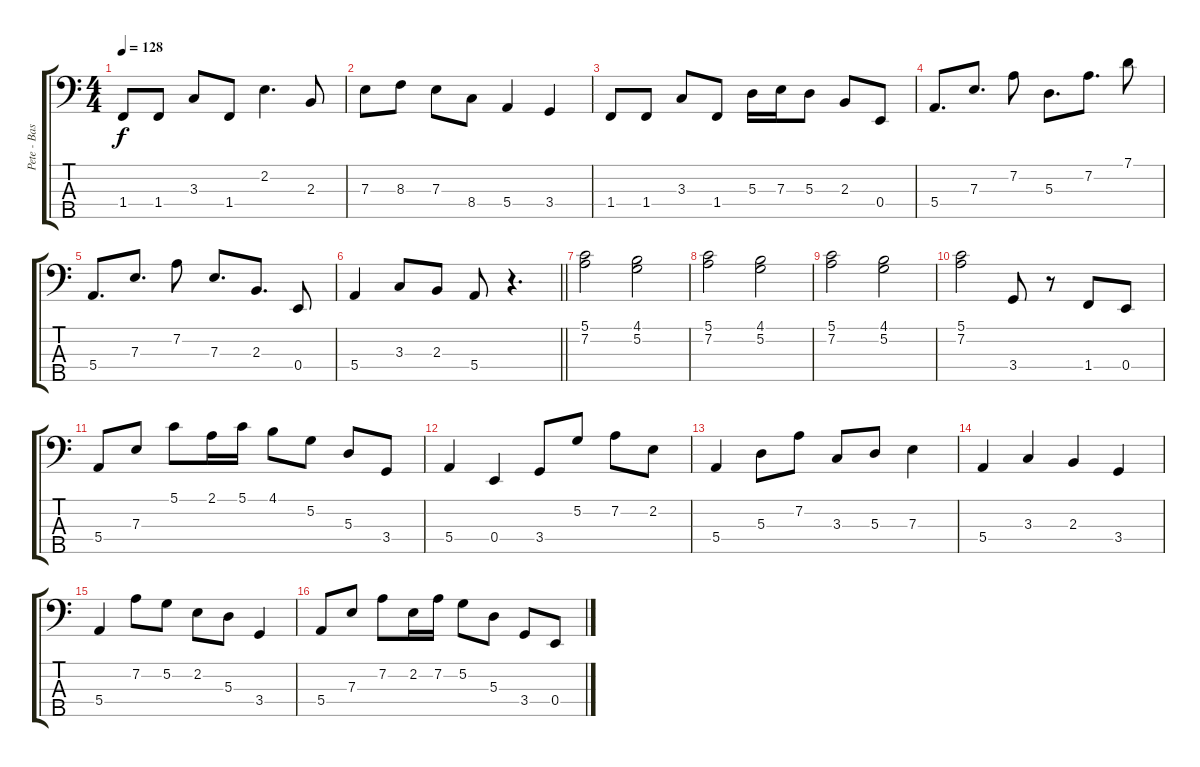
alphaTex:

\track ("Pete - Bass" "Pete - Bas") {instrument electricbassfinger}
\staff {score tabs}
\tuning (G2 D2 A1 E1 B0) {hide}
\ts (4 4)
\tempo 128
\clef f4
\ks c
1.4.8{dy f} 1.4.8 3.3.8 1.4.8 2.2.4{d} 2.3.8 |
7.3.8 8.3.8 7.3.8 8.4.8 5.4.4 3.4.4 |
1.4.8 1.4.8 3.3.8 1.4.8 5.3.16 7.3.16 5.3.8 2.3.8 0.4.8 |
5.4.8{d} 7.3.8{d} 7.2.8 5.3.8{d} 7.2.8{d} 7.1.8 |
5.4.8{d} 7.3.8{d} 7.2.8 7.3.8{d} 2.3.8{d} 0.4.8 |
\barLineRight lightlight
5.4.4 3.3.8 2.3.8 5.4.8 r.4{d} |
(5.1 7.2).2 (4.1 5.2).2 |
(5.1 7.2).2 (4.1 5.2).2 |
(5.1 7.2).2 (4.1 5.2).2 |
(5.1 7.2).2 3.4.8 r.8 1.4.8 0.4.8 |
5.4.8 7.3.8 5.1.8 2.1.16 5.1.16 4.1.8 5.2.8 5.3.8 3.4.8 |
5.4.4 0.4.4 3.4.8 5.2.8 7.2.8 2.2.8 |
5.4.4 5.3.8 7.2.8 3.3.8 5.3.8 7.3.4 |
5.4.4 3.3.4 2.3.4 3.4.4 |
5.4.4 7.2.8 5.2.8 2.2.8 5.3.8 3.4.4 |
5.4.8 7.3.8 7.2.8 2.2.16 7.2.16 5.2.8 5.3.8 3.4.8 0.4.8
